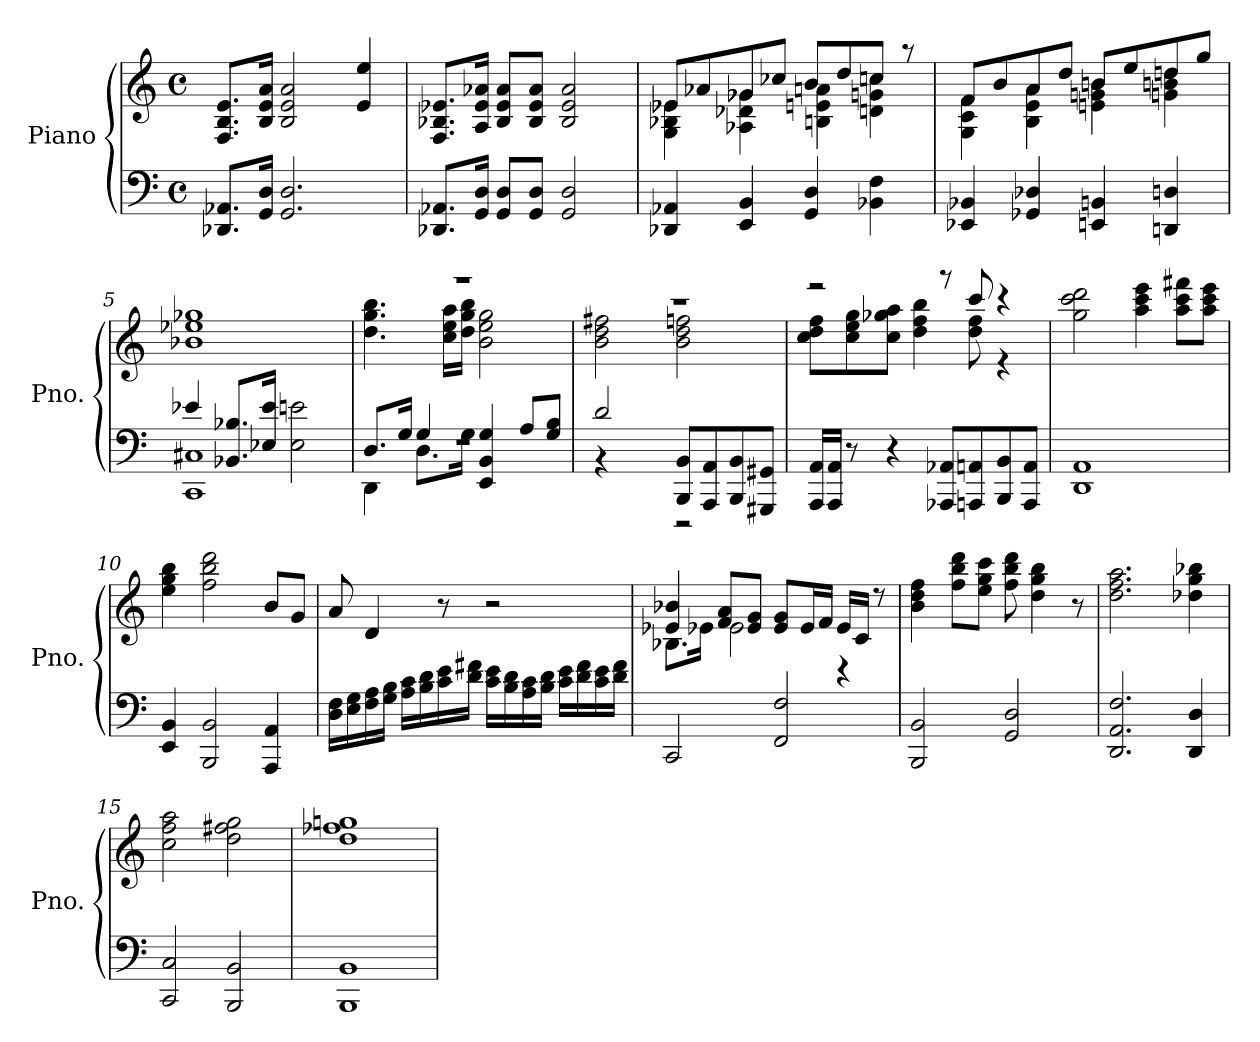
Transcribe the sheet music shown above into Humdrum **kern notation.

**kern	**kern
*part1	*part1
*staff2	*staff1
*I"Piano	*
*I'Pno.	*
*clefF4	*clefG2
*k[]	*k[]
*M4/4	*M4/4
*met(c)	*met(c)
=1	=1
8.DD-X/ 8.AA-X/L	8.F/ 8.B/ 8.e/L
16GG/ 16D/Jk	16B/ 16e/ 16a/Jk
2.GG/ 2.D/	2B/ 2e/ 2a/
.	4e/ 4ee/
=2	=2
8.DD-X/ 8.AA-X/L	8.F/ 8.B-X/ 8.e-X/L
16GG/ 16D/Jk	16A/ 16e-/ 16a-X/Jk
8GG/ 8D/L	8B-/ 8e-/ 8a-/L
8GG/ 8D/J	8B-/ 8e-/ 8a-/J
2GG/ 2D/	2B-/ 2e-/ 2a-/
!!LO:LB:g=z
=3	=3
*	*^
4DD-X/ 4AA-X/	8e-X/L	4G\ 4B-X\ 4e-\
.	8a-X/	.
4EE/ 4BB/	8g-X/	4A-X\ 4d-X\ 4g-\
.	8cc-X/J	.
4GG/ 4D/	8b/L	4Bn\ 4en\ 4an\
.	8dd/	.
4BB-X\ 4F\	8ccn/J	4dn\ 4gn\ 4cc\
.	8r	.
=4	=4	=4
4EE-X/ 4BB-X/	8f/L	4G\ 4c\ 4f\
.	8b/	.
4GG-X/ 4D-X/	8a/	4B\ 4e\ 4a\
.	8dd/J	.
4EEn/ 4BBn/	8b/L	4en\ 4gn\ 4bn\
.	8ee/	.
4DDn/ 4Dn/	8dd/	4gn\ 4bn\ 4ddn\
.	8gg/J	.
*	*v	*v
=5	=5
*^	*
4e-X/	1CC 1C#X	1b-X 1ee-X 1gg-X
8.BB-X/ 8.B-X/L	.	.
16E-X/ 16e-/Jk	.	.
2E-\ 2en\	.	.
!!LO:LB:g=z
=6	=6	=6
*	*^	*^
1r	4DD\	8.D/L	1r	4.dd\ 4.gg\ 4.bb\
.	.	16G/Jk	.	.
.	8.D\L	4G/	.	.
.	.	.	.	16cc\ 16ee\ 16aa\LL
.	16G\Jk	.	.	16dd\ 16gg\ 16bb\JJ
.	2ryy	4EE/ 4BB/ 4G/	.	2b\ 2ee\ 2gg\
.	.	8A/L	.	.
.	.	8G/ 8B/J	.	.
*	*v	*v	*	*
=7	=7	=7	=7
2d/	4r	1r	2b\ 2dd\ 2ff#X\
.	4ryy	.	.
8BBB/ 8BB/L	2r	.	2b\ 2dd\ 2ffn\
8AAA/ 8AA/	.	.	.
8BBB/ 8BB/	.	.	.
8GGG#X/ 8GG#X/J	.	.	.
*v	*v	*	*
=8	=8	=8
16AAA/ 16AA/LL	2r	8cc\ 8dd\ 8ff\L
16AAA/ 16AA/JJ	.	.
8r	.	8cc\ 8ee\ 8gg\
4r	.	8cc\ 8gg-X\ 8aa\J
.	.	4dd\ 4ff\ 4bb\
8AAA-X/ 8AA-X/L	8r	.
8AAAn/ 8AAn/	8ccc/	8dd\ 8ff\
8BBB/ 8BB/	4r	4r
8AAA/ 8AA/J	.	.
*	*v	*v
!!LO:LB:g=z
=9	=9
1DD 1AA	2gg\ 2ccc\ 2ddd\
.	4aa\ 4ccc\ 4eee\
.	8aa\ 8ccc\ 8fff#X\L
.	8aa\ 8ccc\ 8eee\J
=10	=10
4EE/ 4BB/	4ee\ 4gg\ 4bb\
2BBB/ 2BB/	2ff\ 2bb\ 2ddd\
4AAA/ 4AA/	8b/L
.	8g/J
=11	=11
16D\ 16F\LL	8a/
16E\ 16G\	.
16F\ 16A\	4d/
16G\ 16B\JJ	.
16A\ 16c\LL	.
16B\ 16d\	.
16c\ 16e\	8r
16d\ 16f#X\JJ	.
16c\ 16e\LL	2r
16B\ 16d\	.
16A\ 16c\	.
16B\ 16d\JJ	.
16c\ 16e\LL	.
16d\ 16f#\	.
16c\ 16e\	.
16d\ 16f#\JJ	.
!!LO:LB:g=z
=12	=12
*	*^
2CC/	4e-X/ 4b-X/	8.B-X\L
.	.	16e-X\Jk
.	8f/ 8a/L	2e-\
.	8e-/ 8g/J	.
2FF/ 2F/	8e-/ 8g/L	.
.	16e-/L	.
.	16f/JJ	.
.	16e-/LL	4r
.	16c/JJ	.
.	8r	.
*	*v	*v
=13	=13
2BBB/ 2BB/	4b\ 4dd\ 4ff\
.	8ff\ 8bb\ 8ddd\L
.	8ee\ 8gg\ 8ccc\J
2GG/ 2D/	8ff\ 8bb\ 8ddd\
.	4dd\ 4gg\ 4bb\
.	8r
=14	=14
2.DD/ 2.AA/ 2.F/	2.dd\ 2.ff\ 2.aa\
4DD/ 4D/	4dd-X\ 4gg\ 4bb-X\
!!LO:PB:g=z
=15	=15
2CC/ 2C/	2cc\ 2ff\ 2aa\
2BBB/ 2BB/	2dd\ 2ff#X\ 2gg\
=16	=16
*	*^
1BBB 1BB	1dd	1ff-X 1ggn
*	*v	*v
=	=
*-	*-
